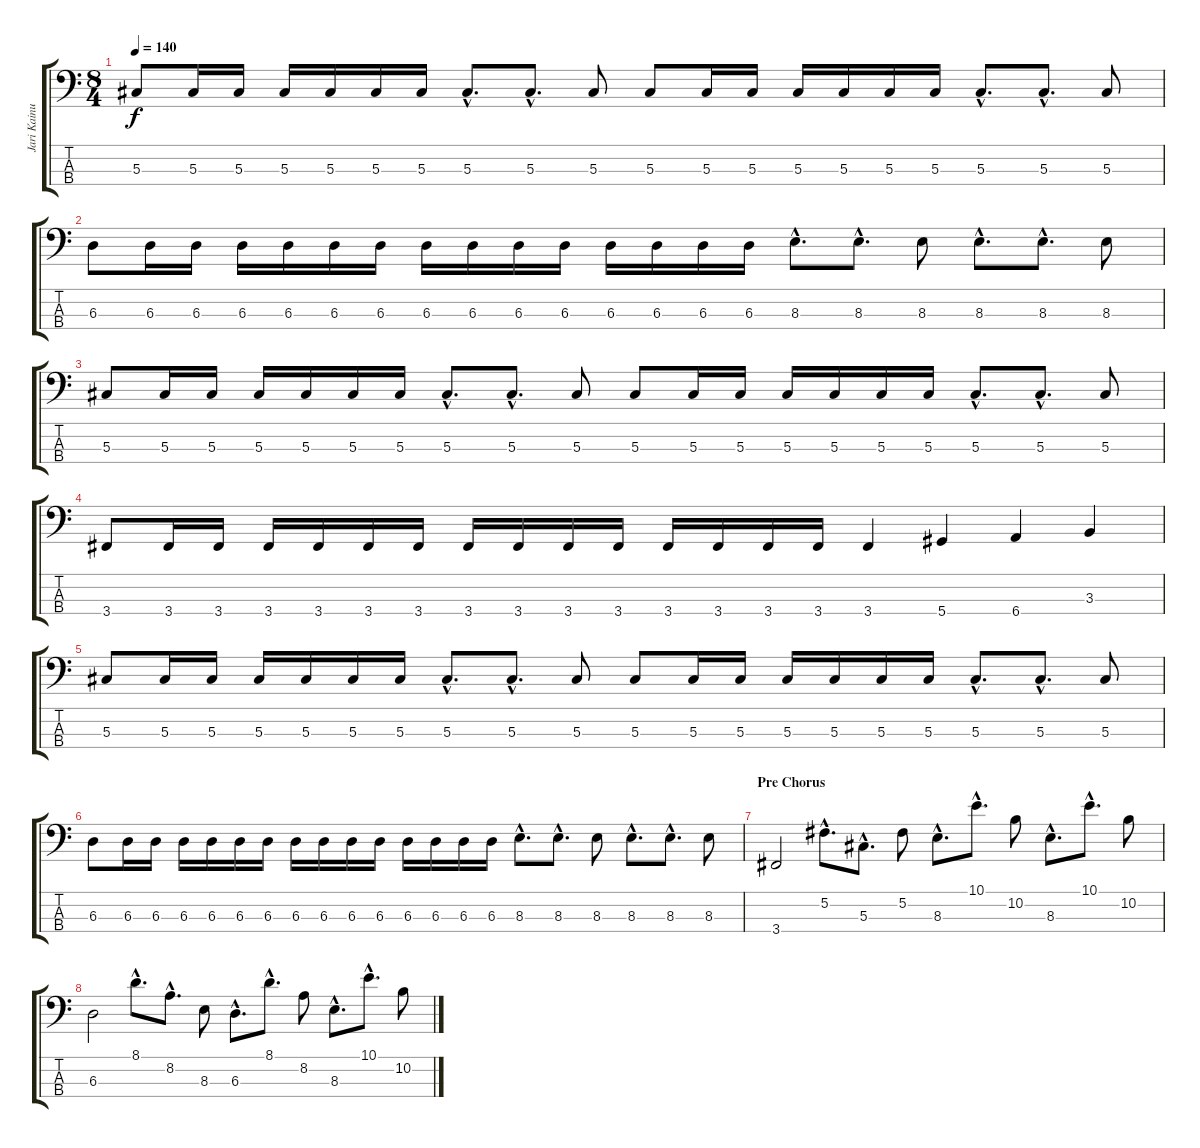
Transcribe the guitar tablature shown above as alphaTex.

\track ("Jari Kainulainen" "Jari Kainu") {instrument electricbassfinger}
\staff {score tabs}
\tuning (Gb2 Db2 Ab1 Eb1) {hide}
\ts (8 4)
\tempo 140
\clef f4
\ks c
5.3.8{dy f} 5.3.16 5.3.16 5.3.16 5.3.16 5.3.16 5.3.16 5.3{hac}.8{d} 5.3{hac}.8{d} 5.3.8 5.3.8 5.3.16 5.3.16 5.3.16 5.3.16 5.3.16 5.3.16 5.3{hac}.8{d} 5.3{hac}.8{d} 5.3.8 |
6.3.8 6.3.16 6.3.16 6.3.16 6.3.16 6.3.16 6.3.16 6.3.16 6.3.16 6.3.16 6.3.16 6.3.16 6.3.16 6.3.16 6.3.16 8.3{hac}.8{d} 8.3{hac}.8{d} 8.3.8 8.3{hac}.8{d} 8.3{hac}.8{d} 8.3.8 |
5.3.8 5.3.16 5.3.16 5.3.16 5.3.16 5.3.16 5.3.16 5.3{hac}.8{d} 5.3{hac}.8{d} 5.3.8 5.3.8 5.3.16 5.3.16 5.3.16 5.3.16 5.3.16 5.3.16 5.3{hac}.8{d} 5.3{hac}.8{d} 5.3.8 |
3.4.8 3.4.16 3.4.16 3.4.16 3.4.16 3.4.16 3.4.16 3.4.16 3.4.16 3.4.16 3.4.16 3.4.16 3.4.16 3.4.16 3.4.16 3.4.4 5.4.4 6.4.4 3.3.4 |
5.3.8 5.3.16 5.3.16 5.3.16 5.3.16 5.3.16 5.3.16 5.3{hac}.8{d} 5.3{hac}.8{d} 5.3.8 5.3.8 5.3.16 5.3.16 5.3.16 5.3.16 5.3.16 5.3.16 5.3{hac}.8{d} 5.3{hac}.8{d} 5.3.8 |
6.3.8 6.3.16 6.3.16 6.3.16 6.3.16 6.3.16 6.3.16 6.3.16 6.3.16 6.3.16 6.3.16 6.3.16 6.3.16 6.3.16 6.3.16 8.3{hac}.8{d} 8.3{hac}.8{d} 8.3.8 8.3{hac}.8{d} 8.3{hac}.8{d} 8.3.8 |
\section ("" "Pre Chorus")
3.4.2 5.2{hac}.8{d} 5.3{hac}.8{d} 5.2.8 8.3{hac}.8{d} 10.1{hac}.8{d} 10.2.8 8.3{hac}.8{d} 10.1{hac}.8{d} 10.2.8 |
6.3.2 8.1{hac}.8{d} 8.2{hac}.8{d} 8.3.8 6.3{hac}.8{d} 8.1{hac}.8{d} 8.2.8 8.3{hac}.8{d} 10.1{hac}.8{d} 10.2.8
